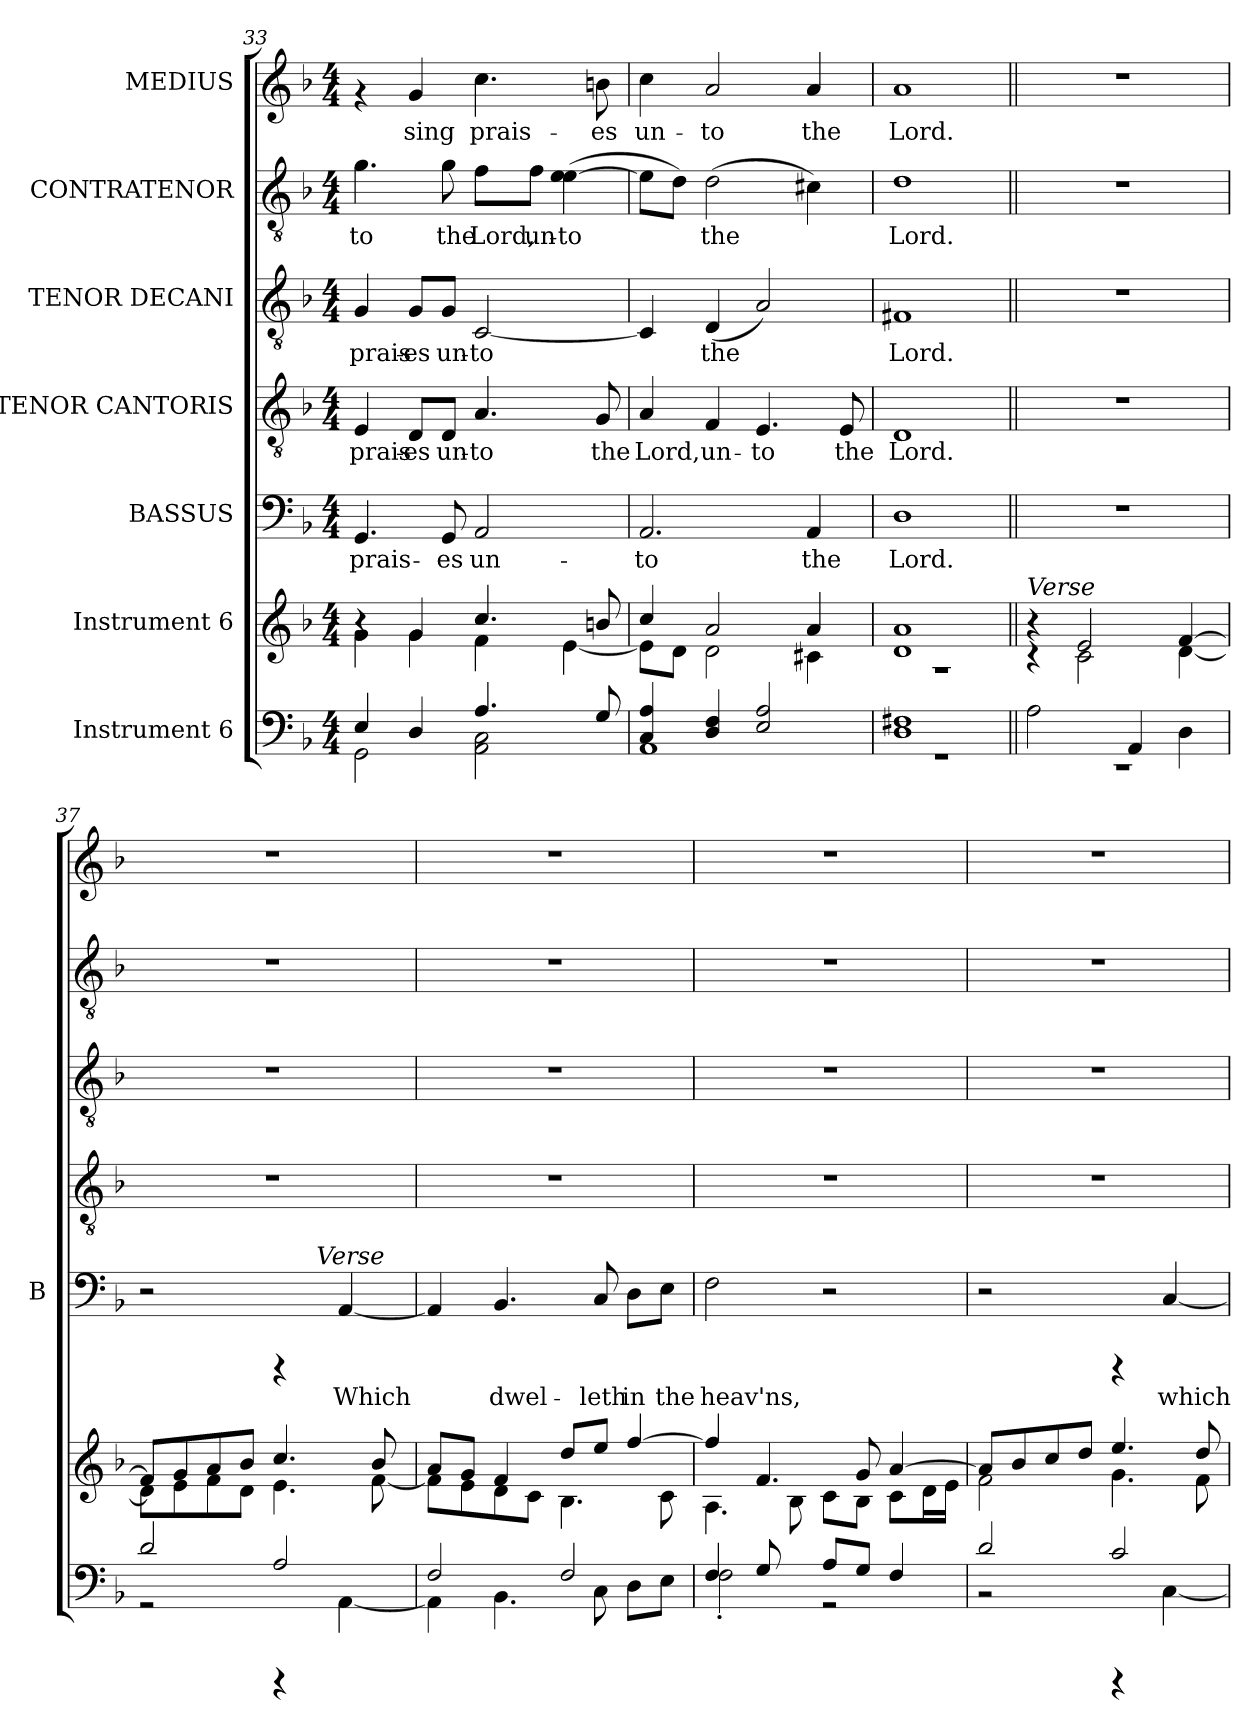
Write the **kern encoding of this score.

**kern	**kern	**kern	**text	**kern	**text	**kern	**text	**kern	**text	**kern	**text
*part7	*part6	*part5	*part5	*part4	*part4	*part3	*part3	*part2	*part2	*part1	*part1
*staff7	*staff6	*staff5	*staff5	*staff4	*staff4	*staff3	*staff3	*staff2	*staff2	*staff1	*staff1
*I"Instrument 6	*I"Instrument 6	*I"BASSUS	*	*I"TENOR CANTORIS	*	*I"TENOR DECANI	*	*I"CONTRATENOR	*	*I"MEDIUS	*
*	*	*I'B	*	*	*	*	*	*	*	*	*
*clefF4	*clefG2	*clefF4	*	*clefGv2	*	*clefGv2	*	*clefGv2	*	*clefG2	*
*k[b-]	*k[b-]	*k[b-]	*	*k[b-]	*	*k[b-]	*	*k[b-]	*	*k[b-]	*
*F:	*F:	*F:	*	*F:	*	*F:	*	*F:	*	*F:	*
*M4/4	*M4/4	*M4/4	*	*M4/4	*	*M4/4	*	*M4/4	*	*M4/4	*
=33	=33	=33	=33	=33	=33	=33	=33	=33	=33	=33	=33
*^	*^	*	*	*	*	*	*	*	*	*	*
!	!	!	!	!	!LO:LY:b:cj	!	!LO:LY:b:cj	!	!LO:LY:b:cj	!	!LO:LY:b:cj	!	!
4E/	2GG\	4ra	4g\	4.GG/	prais-	4E/	prais-	4G/	prais-	4.g\	-to	4rf	.
!	!	!	!	!	!	!	!LO:LY:b:cj	!	!LO:LY:b:cj	!	!	!	!LO:LY:b:cj
4D/	.	4g/	4g\	.	.	8D/L	-es	8G/L	-es	.	.	4g/	sing
!	!	!	!	!	!LO:LY:b:cj	!	!LO:LY:b:cj	!	!LO:LY:b:cj	!	!LO:LY:b:cj	!	!
.	.	.	.	8GG/	-es	8D/J	un-	8G/J	un-	8g\	the	.	.
!	!	!	!	!	!LO:LY:b:cj	!	!LO:LY:b:cj	!	!LO:LY:b:cj	!	!LO:LY:b:cj	!	!LO:LY:b:cj
4.A/	2C\ 2AA\	4.cc/	4f\	2AA/	un-	4.A/	-to	[<2C/	-to	8f\L	Lord,	4.cc\	prais-
!	!	!	!	!	!	!	!	!	!	!	!LO:LY:b:cj	!	!
.	.	.	.	.	.	.	.	.	.	8f\J	un-	.	.
!	!	!	!	!	!	!	!	!	!	!	!LO:LY:b:cj	!	!
.	.	.	[<4e\	.	.	.	.	.	.	(>4e\ [>4e\	-to	.	.
!	!	!	!	!	!	!	!LO:LY:b:cj	!	!	!	!	!	!LO:LY:b:cj
8G/	.	8bn/	.	.	.	8G/	the	.	.	.	.	8bn\	-es
=34	=34	=34	=34	=34	=34	=34	=34	=34	=34	=34	=34	=34	=34
!	!	!	!	!	!LO:LY:b:cj	!	!LO:LY:b:cj	!	!LO:LY:b:cj	!	!LO:LY:b:cj	!	!LO:LY:b:cj
4C/ 4A/	1AA	4cc/	8e\L]	2.AA/	-to	4A/	Lord,	4C/]	.	8e\L]	.	4cc\	un-
!	!	!	!	!	!	!	!	!	!	!	!LO:LY:b:cj	!	!
.	.	.	8d\J	.	.	.	.	.	.	8d\J)	.	.	.
!	!	!	!	!	!	!	!LO:LY:b:cj	!	!LO:LY:b:cj	!	!LO:LY:b:cj	!	!LO:LY:b:cj
4F/ 4D/	.	2a/	2d\	.	.	4F/	un-	(<4D/	the	(>2d\	the	2a/	-to
!	!	!	!	!	!	!	!LO:LY:b:cj	!	!LO:LY:b:cj	!	!	!	!
2E/ 2A/	.	.	.	.	.	4.E/	-to	2A/)	.	.	.	.	.
!	!	!	!	!	!LO:LY:b:cj	!	!	!	!	!	!LO:LY:b:cj	!	!LO:LY:b:cj
.	.	4a/	4c#X\	4AA/	the	.	.	.	.	4c#X\)	.	4a/	the
!	!	!	!	!	!	!	!LO:LY:b:cj	!	!	!	!	!	!
.	.	.	.	.	.	8E/	the	.	.	.	.	.	.
=35	=35	=35	=35	=35	=35	=35	=35	=35	=35	=35	=35	=35	=35
!	!	!	!	!	!LO:LY:b:cj	!	!LO:LY:b:cj	!	!LO:LY:b:cj	!	!LO:LY:b:cj	!	!LO:LY:b:cj
1F#X 1D	1r	1d 1a	1r	1D	Lord.	1D	Lord.	1F#X	Lord.	1d	Lord.	1a	Lord.
=36||	=36||	=36||	=36||	=36||	=36||	=36||	=36||	=36||	=36||	=36||	=36||	=36||	=36||
!	!	!LO:TX:a:i:t=Verse	!	!	!	!	!	!	!	!	!	!	!
2A\	1r	4rc	4ra	1r	.	1r	.	1r	.	1r	.	1r	.
.	.	2e/	2c\	.	.	.	.	.	.	.	.	.	.
4AA/	.	.	.	.	.	.	.	.	.	.	.	.	.
4D\	.	[>4f/	[<4d\	.	.	.	.	.	.	.	.	.	.
=37	=37	=37	=37	=37	=37	=37	=37	=37	=37	=37	=37	=37	=37
*	*	*	*	*^	*	*	*	*	*	*	*	*	*
2d/	2r	8f/L]	8d\L]	2r	2ryy	.	1r	.	1r	.	1r	.	1r	.
.	.	8g/	8e\	.	.	.	.	.	.	.	.	.	.	.
.	.	8a/	8f\	.	.	.	.	.	.	.	.	.	.	.
.	.	8b-/J	8d\J	.	.	.	.	.	.	.	.	.	.	.
2A/	4rGGGG	4.cc/	4.e\	4rCCC	8.ryy	.	.	.	.	.	.	.	.	.
!	!	!	!	!	!LO:TX:a:i:t=Verse	!	!	!	!	!	!	!	!	!
.	.	.	.	.	4ryy	.	.	.	.	.	.	.	.	.
!	!	!	!	!	!	!LO:LY:b:cj	!	!	!	!	!	!	!	!
.	[>4AA\	.	.	[>4AA/	.	Which	.	.	.	.	.	.	.	.
.	.	8b-/	[>8f\	.	.	.	.	.	.	.	.	.	.	.
.	.	.	.	.	16ryy	.	.	.	.	.	.	.	.	.
!!LO:PB:g=z
=38	=38	=38	=38	=38	=38	=38	=38	=38	=38	=38	=38	=38	=38	=38
!	!	!	!	!	!	!LO:LY:b:cj	!	!	!	!	!	!	!	!
*	*	*	*	*v	*v	*	*	*	*	*	*	*	*	*
2F/	4AA\]	8a/L	8f\L]	4AA/]	.	1r	.	1r	.	1r	.	1r	.
.	.	8g/J	8e\	.	.	.	.	.	.	.	.	.	.
!	!	!	!	!	!LO:LY:b:cj	!	!	!	!	!	!	!	!
.	4.BB-\	4f/	8d\	4.BB-/	dwel-	.	.	.	.	.	.	.	.
.	.	.	8c\J	.	.	.	.	.	.	.	.	.	.
2F/	.	8dd/L	4.B-\	.	.	.	.	.	.	.	.	.	.
!	!	!	!	!	!LO:LY:b:cj	!	!	!	!	!	!	!	!
.	8C\	8ee/J	.	8C/	-leth	.	.	.	.	.	.	.	.
!	!	!	!	!	!LO:LY:b:cj	!	!	!	!	!	!	!	!
.	8D\L	[>4ff/	.	8D\L	in	.	.	.	.	.	.	.	.
!	!	!	!	!	!LO:LY:b:cj	!	!	!	!	!	!	!	!
.	8E\J	.	8c\	8E\J	the	.	.	.	.	.	.	.	.
=39	=39	=39	=39	=39	=39	=39	=39	=39	=39	=39	=39	=39	=39
!	!	!	!	!	!LO:LY:b:cj	!	!	!	!	!	!	!	!
4F/	2F'>\	4ff/]	4.A\	2F\	heav'ns,	1r	.	1r	.	1r	.	1r	.
8G/	.	4.f/	.	.	.	.	.	.	.	.	.	.	.
8ryy	.	.	8B-\	.	.	.	.	.	.	.	.	.	.
8A/L	2r	.	8c\L	2r	.	.	.	.	.	.	.	.	.
8G/J	.	8g/	8B-\J	.	.	.	.	.	.	.	.	.	.
4F/	.	[>4a/	8c\L	.	.	.	.	.	.	.	.	.	.
.	.	.	16d\	.	.	.	.	.	.	.	.	.	.
.	.	.	16e\J	.	.	.	.	.	.	.	.	.	.
=40	=40	=40	=40	=40	=40	=40	=40	=40	=40	=40	=40	=40	=40
2d/	2r	8a/L]	2f\	2r	.	1r	.	1r	.	1r	.	1r	.
.	.	8b-/	.	.	.	.	.	.	.	.	.	.	.
.	.	8cc/	.	.	.	.	.	.	.	.	.	.	.
.	.	8dd/J	.	.	.	.	.	.	.	.	.	.	.
2c/	4rGGGG	4.ee/	4.g\	4rCCC	.	.	.	.	.	.	.	.	.
!	!	!	!	!	!LO:LY:b:cj	!	!	!	!	!	!	!	!
.	[<4C\	.	.	[<4C/	which	.	.	.	.	.	.	.	.
.	.	8dd/	8f\	.	.	.	.	.	.	.	.	.	.
*v	*v	*	*	*	*	*	*	*	*	*	*	*	*
*	*v	*v	*	*	*	*	*	*	*	*	*	*
=	=	=	=	=	=	=	=	=	=	=	=
*-	*-	*-	*-	*-	*-	*-	*-	*-	*-	*-	*-
